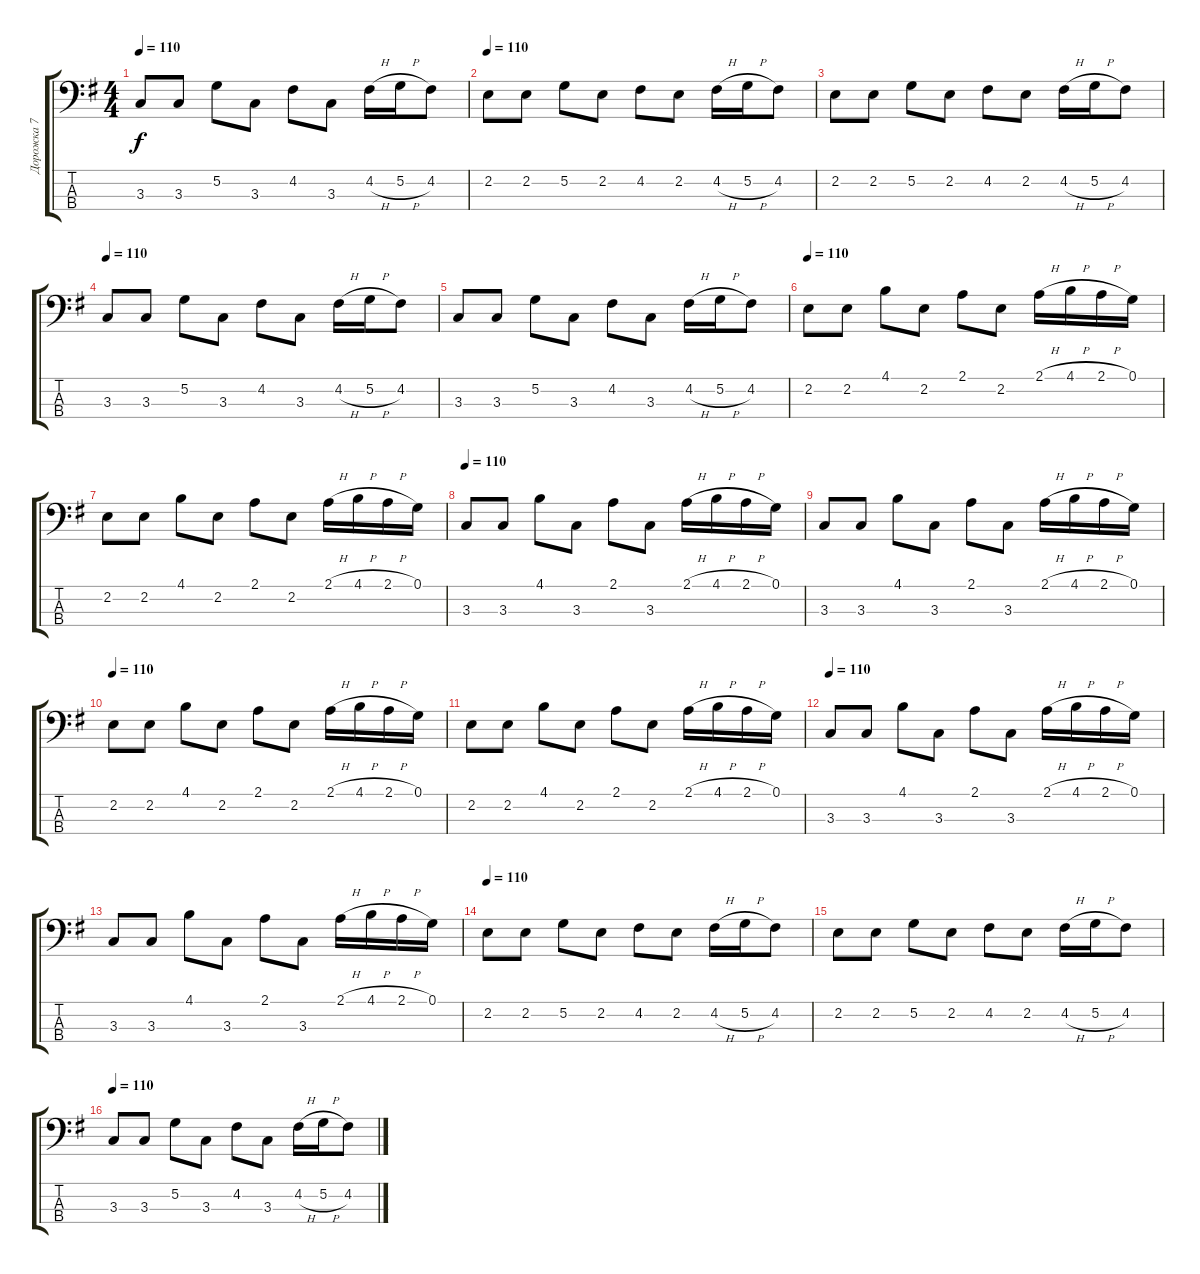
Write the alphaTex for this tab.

\track ("Дорожка 7" "Дорожка 7") {instrument electricbasspick}
\staff {score tabs}
\tuning (G2 D2 A1 E1) {hide}
\ts (4 4)
\tempo 110
\clef f4
\ks eminor
3.3.8{dy f} 3.3.8 5.2.8 3.3.8 4.2.8 3.3.8 4.2{h}.16 5.2{h}.16 4.2.8 |
\tempo 110
2.2.8 2.2.8 5.2.8 2.2.8 4.2.8 2.2.8 4.2{h}.16 5.2{h}.16 4.2.8 |
2.2.8 2.2.8 5.2.8 2.2.8 4.2.8 2.2.8 4.2{h}.16 5.2{h}.16 4.2.8 |
\tempo 110
3.3.8 3.3.8 5.2.8 3.3.8 4.2.8 3.3.8 4.2{h}.16 5.2{h}.16 4.2.8 |
3.3.8 3.3.8 5.2.8 3.3.8 4.2.8 3.3.8 4.2{h}.16 5.2{h}.16 4.2.8 |
\tempo 110
2.2.8 2.2.8 4.1.8 2.2.8 2.1.8 2.2.8 2.1{h}.16 4.1{h}.16 2.1{h}.16 0.1.16 |
2.2.8 2.2.8 4.1.8 2.2.8 2.1.8 2.2.8 2.1{h}.16 4.1{h}.16 2.1{h}.16 0.1.16 |
\tempo 110
3.3.8 3.3.8 4.1.8 3.3.8 2.1.8 3.3.8 2.1{h}.16 4.1{h}.16 2.1{h}.16 0.1.16 |
3.3.8 3.3.8 4.1.8 3.3.8 2.1.8 3.3.8 2.1{h}.16 4.1{h}.16 2.1{h}.16 0.1.16 |
\tempo 110
2.2.8 2.2.8 4.1.8 2.2.8 2.1.8 2.2.8 2.1{h}.16 4.1{h}.16 2.1{h}.16 0.1.16 |
2.2.8 2.2.8 4.1.8 2.2.8 2.1.8 2.2.8 2.1{h}.16 4.1{h}.16 2.1{h}.16 0.1.16 |
\tempo 110
3.3.8 3.3.8 4.1.8 3.3.8 2.1.8 3.3.8 2.1{h}.16 4.1{h}.16 2.1{h}.16 0.1.16 |
3.3.8 3.3.8 4.1.8 3.3.8 2.1.8 3.3.8 2.1{h}.16 4.1{h}.16 2.1{h}.16 0.1.16 |
\tempo 110
2.2.8 2.2.8 5.2.8 2.2.8 4.2.8 2.2.8 4.2{h}.16 5.2{h}.16 4.2.8 |
2.2.8 2.2.8 5.2.8 2.2.8 4.2.8 2.2.8 4.2{h}.16 5.2{h}.16 4.2.8 |
\tempo 110
3.3.8 3.3.8 5.2.8 3.3.8 4.2.8 3.3.8 4.2{h}.16 5.2{h}.16 4.2.8
